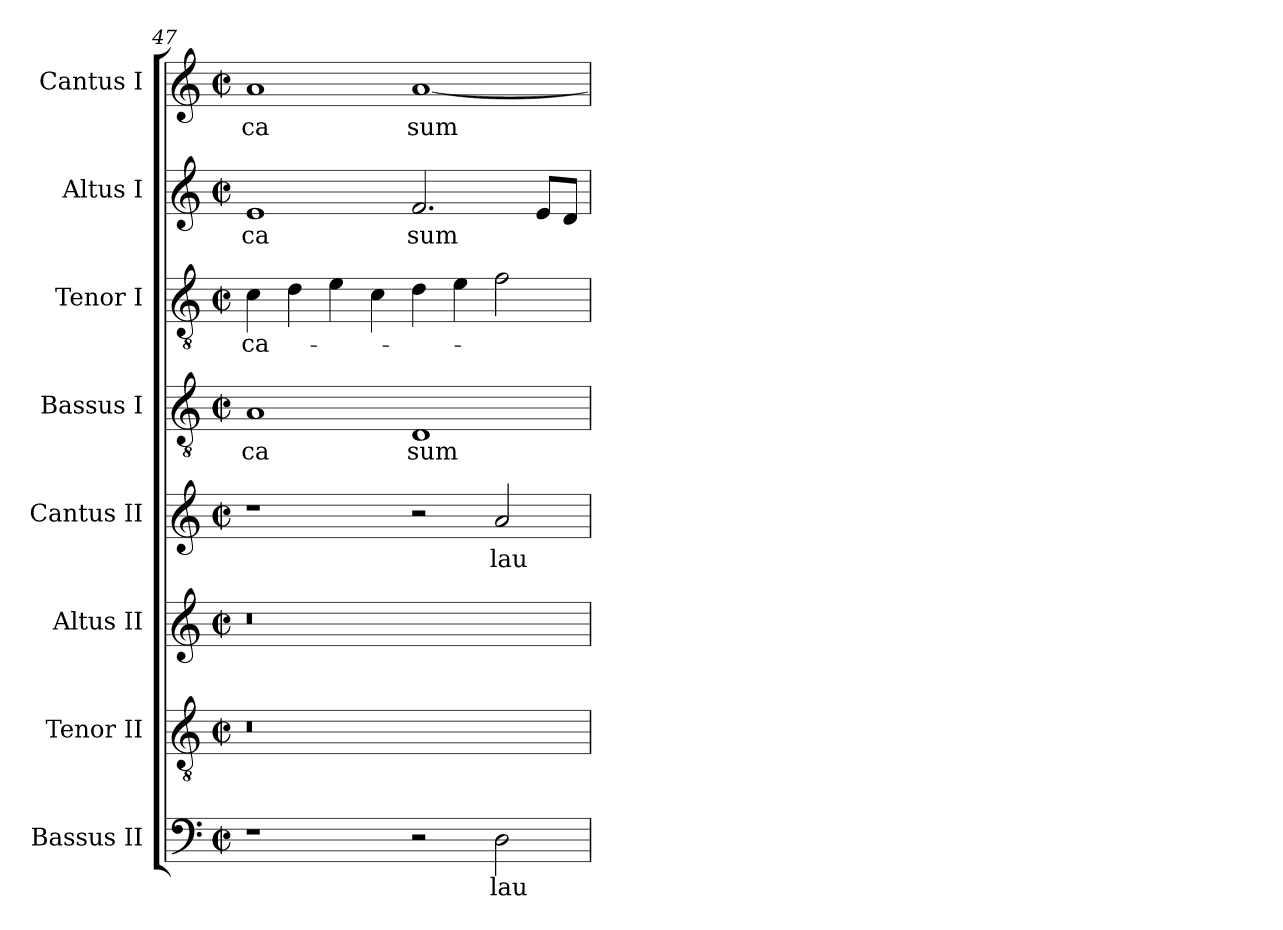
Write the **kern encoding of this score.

**kern	**text	**kern	**kern	**kern	**text	**kern	**text	**kern	**text	**kern	**text	**kern	**text
*part8	*part8	*part7	*part6	*part5	*part5	*part4	*part4	*part3	*part3	*part2	*part2	*part1	*part1
*staff8	*staff8	*staff7	*staff6	*staff5	*staff5	*staff4	*staff4	*staff3	*staff3	*staff2	*staff2	*staff1	*staff1
*I"Bassus II	*	*I"Tenor II	*I"Altus II	*I"Cantus II	*	*I"Bassus I	*	*I"Tenor I	*	*I"Altus I	*	*I"Cantus I	*
*clefF4	*	*clefGv2	*clefG2	*clefG2	*	*clefGv2	*	*clefGv2	*	*clefG2	*	*clefG2	*
*	*	*	*k[]	*	*	*	*	*	*	*k[]	*	*	*
*	*	*	*C:	*	*	*	*	*	*	*C:	*	*	*
*M2/2	*	*M2/2	*M2/2	*M2/2	*	*M2/2	*	*M2/2	*	*M2/2	*	*M2/2	*
*met(c|)	*	*met(c|)	*met(c|)	*met(c|)	*	*met(c|)	*	*met(c|)	*	*met(c|)	*	*met(c|)	*
=47	=47	=47	=47	=47	=47	=47	=47	=47	=47	=47	=47	=47	=47
!	!	!	!	!	!	!	!LO:LY:b:cj	!	!LO:LY:b:cj	!	!LO:LY:b:cj	!	!LO:LY:b:cj
1r	.	0r	0r	1r	.	1A	ca	4c\	-ca-	1e	ca	1a	ca
.	.	.	.	.	.	.	.	4d\	.	.	.	.	.
.	.	.	.	.	.	.	.	4e\	.	.	.	.	.
.	.	.	.	.	.	.	.	4c\	.	.	.	.	.
!	!	!	!	!	!	!	!LO:LY:b:cj	!	!	!	!LO:LY:b	!	!LO:LY:b
2r	.	.	.	2r	.	1D	sum	4d\	.	2.f/	sum	[<1a	sum
.	.	.	.	.	.	.	.	4e\	.	.	.	.	.
!	!LO:LY:b:cj	!	!	!	!LO:LY:b:cj	!	!	!	!	!	!	!	!
2D\	lau	.	.	2a/	lau	.	.	2f\	.	.	.	.	.
.	.	.	.	.	.	.	.	.	.	8e/L	.	.	.
.	.	.	.	.	.	.	.	.	.	8d/J	.	.	.
=	=	=	=	=	=	=	=	=	=	=	=	=	=
*-	*-	*-	*-	*-	*-	*-	*-	*-	*-	*-	*-	*-	*-
